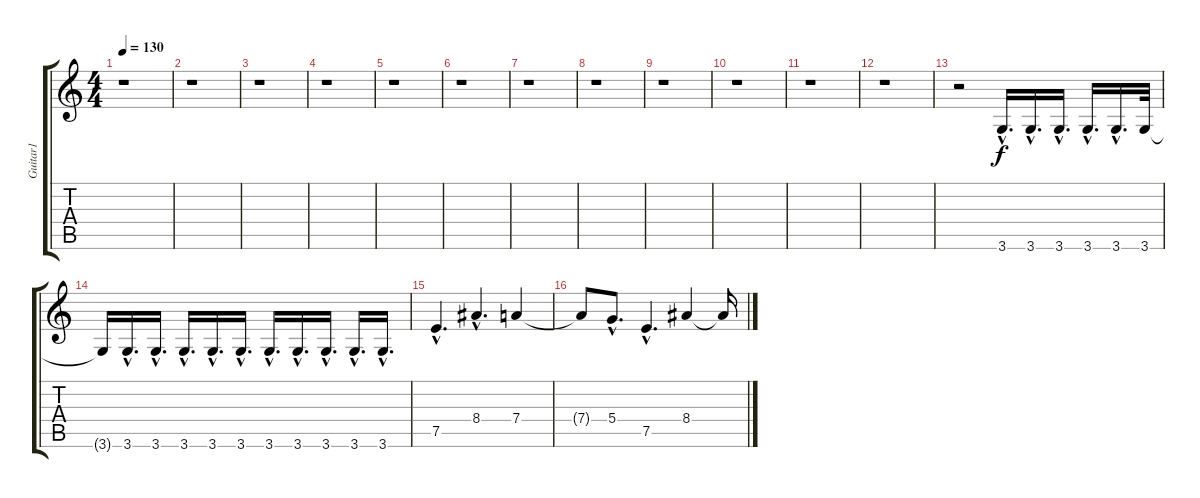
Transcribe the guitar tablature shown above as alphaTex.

\track ("Guitar1" "Guitar1") {instrument overdrivenguitar}
\staff {score tabs}
\tuning (E4 B3 G3 D3 A2 E2) {hide}
\ts (4 4)
\tempo 130
\clef g2
\ks c
r.1{dy f} |
r.1 |
r.1 |
r.1 |
r.1 |
r.1 |
r.1 |
r.1 |
r.1 |
r.1 |
r.1 |
r.1 |
r.2 3.6{hac}.16{d volume 3} 3.6{hac}.16{d volume 3} 3.6{hac}.16{d volume 4} 3.6{hac}.16{d volume 5} 3.6{hac}.16{d volume 6} 3.6.32{volume 6} |
3.6{t}.16 3.6{hac}.16{d volume 9} 3.6{hac}.16{d volume 9} 3.6{hac}.16{d volume 11} 3.6{hac}.16{d volume 12} 3.6{hac}.16{d volume 13} 3.6{hac}.16{d volume 14} 3.6{hac}.16{d volume 16} 3.6{hac}.16{d} 3.6{hac}.16{d} 3.6{hac}.16{d} |
7.5{hac}.4{d} 8.4{hac}.4{d} 7.4.4 |
7.4{t}.8 5.4{hac}.8{d} 7.5{hac}.4{d} 8.4.4 8.4{t}.16
